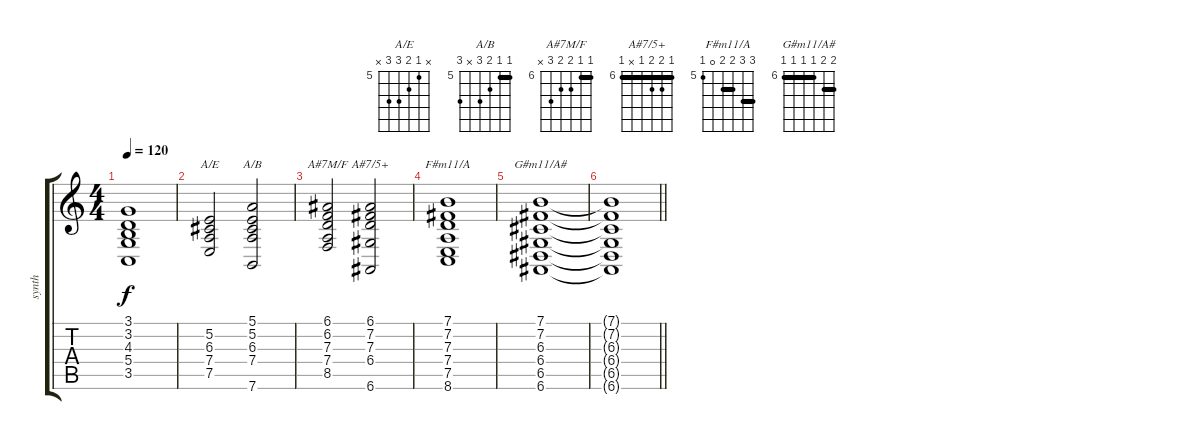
\track ("synth" "synth") {instrument pad6metallic}
\staff {score tabs}
\tuning (E4 B3 G3 D3 A2 E2) {hide}
\chord ("A/E" x 5 6 7 7 x) {firstfret 5}
\chord ("A/B" 5 5 6 7 x 7) {firstfret 5 barre 5}
\chord ("A#7M/F" 6 6 7 7 8 x) {firstfret 6 barre 6}
\chord ("A#7/5+" 6 7 7 6 x 6) {firstfret 6 barre 6}
\chord ("F#m11/A" 7 7 6 6 0 5) {firstfret 5 barre (6 7)}
\chord ("G#m11/A#" 7 7 6 6 6 6) {firstfret 6 barre (6 7)}
\ts (4 4)
\tempo 120
\clef g2
\ks c
(3.1{t} 3.2{t} 4.3{t} 5.4{t} 3.5{t}).1{dy f} |
(5.2 6.3 7.4 7.5).2{ch "A/E"} (5.1 5.2 6.3 7.4 7.6).2{ch "A/B"} |
(6.1 6.2 7.3 7.4 8.5).2{ch "A#7M/F"} (6.1 7.2 7.3 6.4 6.6).2{ch "A#7/5+"} |
(7.1 7.2 7.3 7.4 7.5 8.6).1{ch "F#m11/A"} |
(7.1 7.2 6.3 6.4 6.5 6.6).1{ch "G#m11/A#"} |
\barLineRight lightlight
(7.1{t} 7.2{t} 6.3{t} 6.4{t} 6.5{t} 6.6{t}).1
